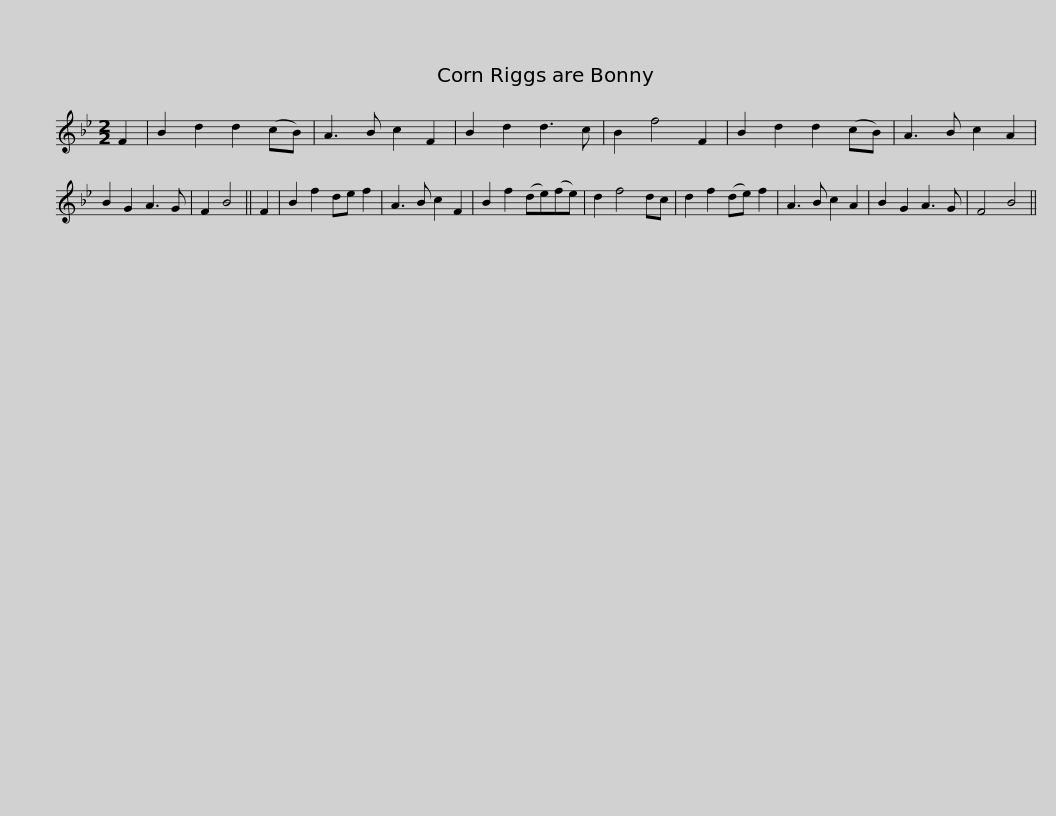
X:1
L:1/8
M:2/2
I:linebreak $
K:Bb
V:1 treble
V:1
 F2 | B2 d2 d2 (cB) | A3 B c2 F2 | B2 d2 d3 c | B2 f4 F2 | %5
 B2 d2 d2 (cB) | A3 B c2 A2 | B2 G2 A3 G | F2 B4 || F2 |$ %10
 B2 f2 de f2 | A3 B c2 F2 | B2 f2 (de)(fe) | d2 f4 dc | d2 f2 (de) f2 | %15
 A3 B c2 A2 | B2 G2 A3 G | F4 B4 || %18
